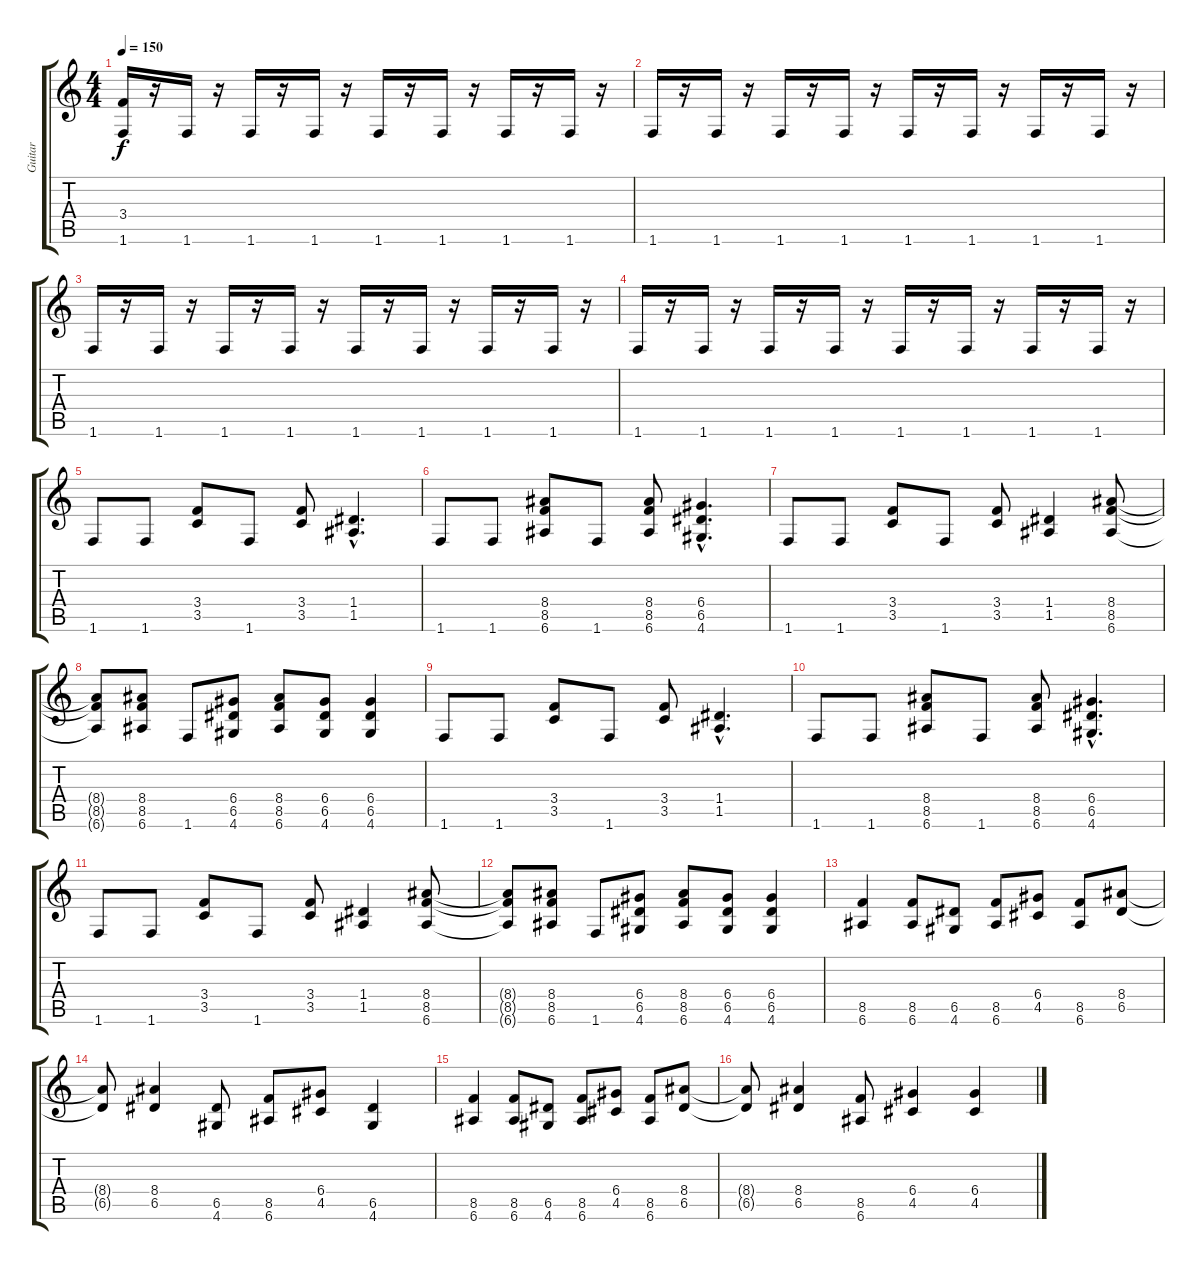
\track ("Guitar" "Guitar") {instrument overdrivenguitar}
\staff {score tabs}
\tuning (E4 B3 G3 D3 A2 E2) {hide}
\ts (4 4)
\tempo 150
\clef g2
\ks c
(3.4 1.6).16{dy f} r.16 1.6.16 r.16 1.6.16 r.16 1.6.16 r.16 1.6.16 r.16 1.6.16 r.16 1.6.16 r.16 1.6.16 r.16 |
1.6.16 r.16 1.6.16 r.16 1.6.16 r.16 1.6.16 r.16 1.6.16 r.16 1.6.16 r.16 1.6.16 r.16 1.6.16 r.16 |
1.6.16 r.16 1.6.16 r.16 1.6.16 r.16 1.6.16 r.16 1.6.16 r.16 1.6.16 r.16 1.6.16 r.16 1.6.16 r.16 |
1.6.16 r.16 1.6.16 r.16 1.6.16 r.16 1.6.16 r.16 1.6.16 r.16 1.6.16 r.16 1.6.16 r.16 1.6.16 r.16 |
1.6.8 1.6.8 (3.4 3.5).8 1.6.8 (3.4 3.5).8 (1.4{hac} 1.5{hac}).4{d} |
1.6.8 1.6.8 (8.4 8.5 6.6).8 1.6.8 (8.4 8.5 6.6).8 (6.4{hac} 6.5{hac} 4.6{hac}).4{d} |
1.6.8 1.6.8 (3.4 3.5).8 1.6.8 (3.4 3.5).8 (1.4 1.5).4 (8.4 8.5 6.6).8 |
(8.4{t} 8.5{t} 6.6{t}).8 (8.4 8.5 6.6).8 1.6.8 (6.4 6.5 4.6).8 (8.4 8.5 6.6).8 (6.4 6.5 4.6).8 (6.4 6.5 4.6).4 |
1.6.8 1.6.8 (3.4 3.5).8 1.6.8 (3.4 3.5).8 (1.4{hac} 1.5{hac}).4{d} |
1.6.8 1.6.8 (8.4 8.5 6.6).8 1.6.8 (8.4 8.5 6.6).8 (6.4{hac} 6.5{hac} 4.6{hac}).4{d} |
1.6.8 1.6.8 (3.4 3.5).8 1.6.8 (3.4 3.5).8 (1.4 1.5).4 (8.4 8.5 6.6).8 |
(8.4{t} 8.5{t} 6.6{t}).8 (8.4 8.5 6.6).8 1.6.8 (6.4 6.5 4.6).8 (8.4 8.5 6.6).8 (6.4 6.5 4.6).8 (6.4 6.5 4.6).4 |
(8.5 6.6).4 (8.5 6.6).8 (6.5 4.6).8 (8.5 6.6).8 (6.4 4.5).8 (8.5 6.6).8 (8.4 6.5).8 |
(8.4{t} 6.5{t}).8 (8.4 6.5).4 (6.5 4.6).8 (8.5 6.6).8 (6.4 4.5).8 (6.5 4.6).4 |
(8.5 6.6).4 (8.5 6.6).8 (6.5 4.6).8 (8.5 6.6).8 (6.4 4.5).8 (8.5 6.6).8 (8.4 6.5).8 |
(8.4{t} 6.5{t}).8 (8.4 6.5).4 (8.5 6.6).8 (6.4 4.5).4 (6.4 4.5).4
